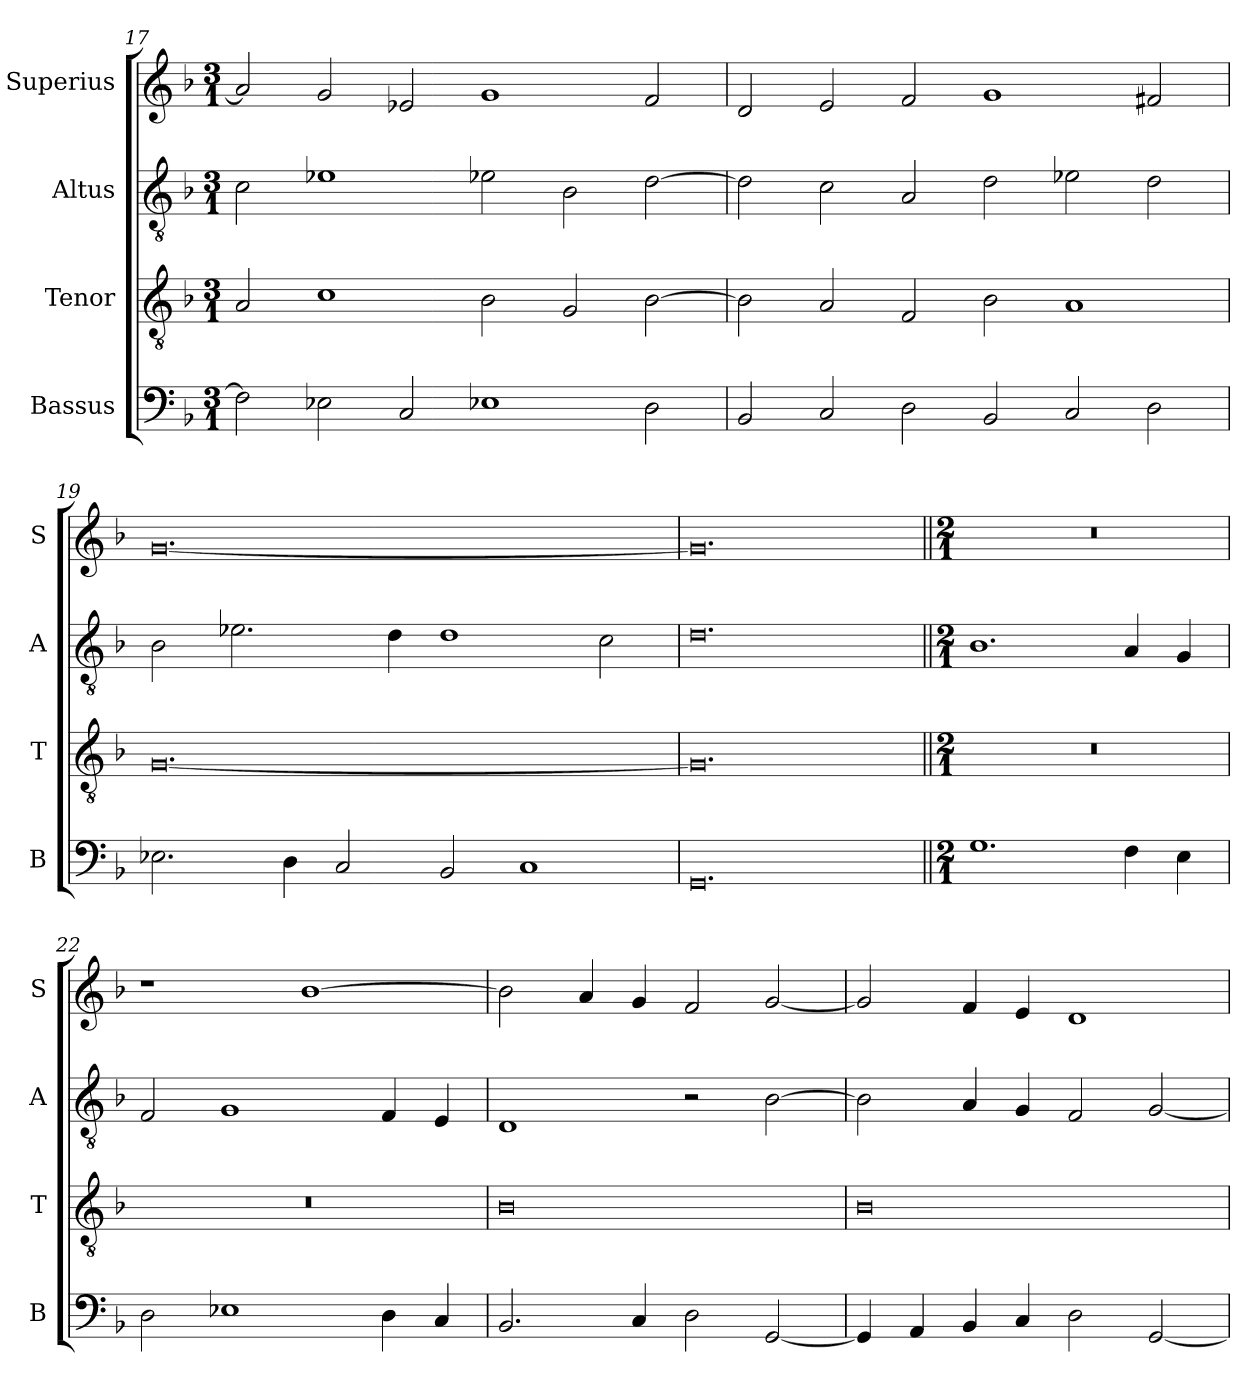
**kern	**kern	**kern	**kern
*part4	*part3	*part2	*part1
*staff4	*staff3	*staff2	*staff1
*I"Bassus	*I"Tenor	*I"Altus	*I"Superius
*I'B	*I'T	*I'A	*I'S
*clefF4	*clefGv2	*clefGv2	*clefG2
*k[b-]	*k[b-]	*k[b-]	*k[b-]
*M3/1	*M3/1	*M3/1	*M3/1
=17	=17	=17	=17
2F\]	2A/	2c\	2a/]
2E-X\	1c	1e-X	2g/
2C/	.	.	2e-X/
1E-X	2B-\	2e-X\	1g
.	2G/	2B-\	.
2D\	[2B-\	[2d\	2f/
=18	=18	=18	=18
2BB-/	2B-\]	2d\]	2d/
2C/	2A/	2c\	2e/
2D\	2F/	2A/	2f/
2BB-/	2B-\	2d\	1g
2C/	1A	2e-X\	.
2D\	.	2d\	2f#X/
=19	=19	=19	=19
2.E-X\	[0.G	2B-\	[0.g
.	.	2.e-X\	.
4D\	.	.	.
2C/	.	.	.
.	.	4d\	.
2BB-/	.	1d	.
1C	.	.	.
.	.	2c\	.
=20	=20	=20	=20
0.GG	0.G]	0.d	0.g]
!!LO:LB:g=z
=21||	=21||	=21||	=21||
*M2/1	*M2/1	*M2/1	*M2/1
1.G	0r	1.B-	0r
4F\	.	4A/	.
4E\	.	4G/	.
=22	=22	=22	=22
2D\	0r	2F/	1r
1E-X	.	1G	.
.	.	.	[1b-
4D\	.	4F/	.
4C/	.	4E/	.
=23	=23	=23	=23
2.BB-/	0B-	1D	2b-\]
.	.	.	4a/
4C/	.	.	4g/
2D\	.	2r	2f/
[2GG/	.	[2B-\	[2g/
=24	=24	=24	=24
4GG/]	0B-	2B-\]	2g/]
4AA/	.	.	.
4BB-/	.	4A/	4f/
4C/	.	4G/	4e/
2D\	.	2F/	1d
[2GG/	.	[2G/	.
=	=	=	=
*-	*-	*-	*-
